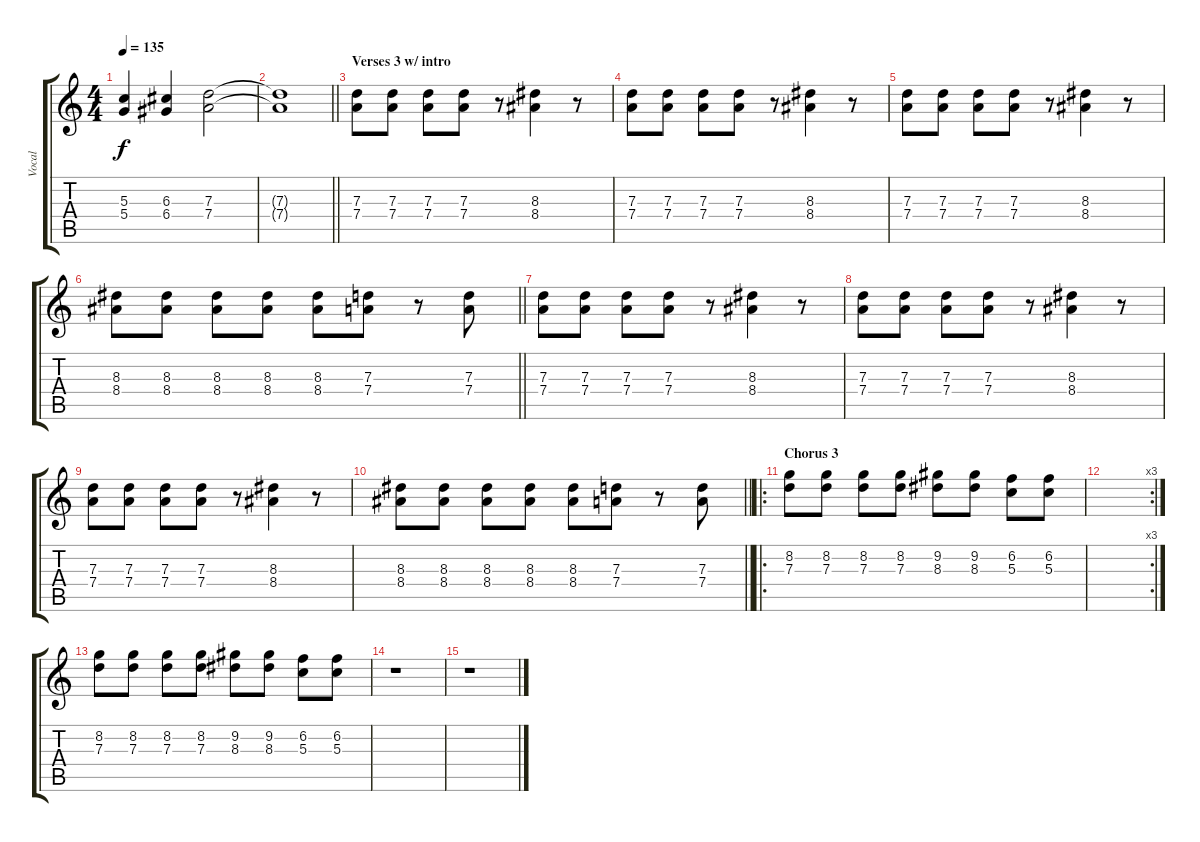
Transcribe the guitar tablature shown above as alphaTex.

\track ("Vocal" "Vocal") {instrument acousticguitarsteel}
\staff {score tabs}
\tuning (E4 B3 G3 D3 A2 E2) {hide}
\ts (4 4)
\tempo 135
\clef g2
\ks c
(5.3 5.4).4{dy f} (6.3 6.4).4 (7.3 7.4).2 |
\barLineRight lightlight
(7.3{t} 7.4{t}).1 |
\section ("" "Verses 3 w/ intro")
(7.3 7.4).8 (7.3 7.4).8 (7.3 7.4).8 (7.3 7.4).8 r.8 (8.3 8.4).4 r.8 |
(7.3 7.4).8 (7.3 7.4).8 (7.3 7.4).8 (7.3 7.4).8 r.8 (8.3 8.4).4 r.8 |
(7.3 7.4).8 (7.3 7.4).8 (7.3 7.4).8 (7.3 7.4).8 r.8 (8.3 8.4).4 r.8 |
\barLineRight lightlight
(8.3 8.4).8 (8.3 8.4).8 (8.3 8.4).8 (8.3 8.4).8 (8.3 8.4).8 (7.3 7.4).8 r.8 (7.3 7.4).8 |
(7.3 7.4).8 (7.3 7.4).8 (7.3 7.4).8 (7.3 7.4).8 r.8 (8.3 8.4).4 r.8 |
(7.3 7.4).8 (7.3 7.4).8 (7.3 7.4).8 (7.3 7.4).8 r.8 (8.3 8.4).4 r.8 |
(7.3 7.4).8 (7.3 7.4).8 (7.3 7.4).8 (7.3 7.4).8 r.8 (8.3 8.4).4 r.8 |
\barLineRight lightlight
(8.3 8.4).8 (8.3 8.4).8 (8.3 8.4).8 (8.3 8.4).8 (8.3 8.4).8 (7.3 7.4).8 r.8 (7.3 7.4).8 |
\ro
\section ("" "Chorus 3")
(8.2 7.3).8 (8.2 7.3).8 (8.2 7.3).8 (8.2 7.3).8 (9.2 8.3).8 (9.2 8.3).8 (6.2 5.3).8 (6.2 5.3).8 |
\rc 3
|
(8.2 7.3).8 (8.2 7.3).8 (8.2 7.3).8 (8.2 7.3).8 (9.2 8.3).8 (9.2 8.3).8 (6.2 5.3).8 (6.2 5.3).8 |
r.1 |
r.1
